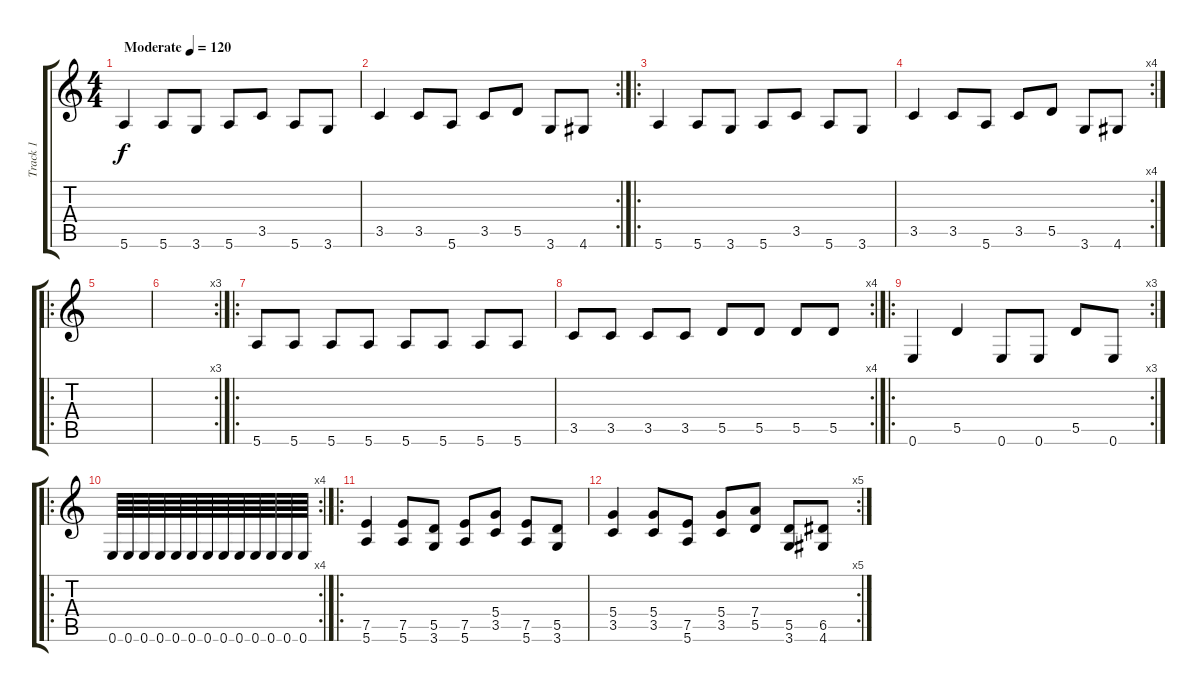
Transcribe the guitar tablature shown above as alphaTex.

\track ("Track 1" "Track 1") {instrument overdrivenguitar}
\staff {score tabs}
\tuning (E4 B3 G3 D3 A2 E2) {hide}
\ts (4 4)
\tempo (120 "Moderate")
\clef g2
\ks c
5.6.4{dy f instrument overdrivenguitar} 5.6.8 3.6.8 5.6.8 3.5.8 5.6.8 3.6.8 |
\rc 2
3.5.4 3.5.8 5.6.8 3.5.8 5.5.8 3.6.8 4.6.8 |
\ro
5.6.4 5.6.8 3.6.8 5.6.8 3.5.8 5.6.8 3.6.8 |
\rc 4
3.5.4 3.5.8 5.6.8 3.5.8 5.5.8 3.6.8 4.6.8 |
\ro
|
\rc 3
|
\ro
5.6.8 5.6.8 5.6.8 5.6.8 5.6.8 5.6.8 5.6.8 5.6.8 |
\rc 4
3.5.8 3.5.8 3.5.8 3.5.8 5.5.8 5.5.8 5.5.8 5.5.8 |
\ro
\rc 3
0.6.4 5.5.4 0.6.8 0.6.8 5.5.8 0.6.8 |
\ro
\rc 4
0.6.64 0.6.64 0.6.64 0.6.64 0.6.64 0.6.64 0.6.64 0.6.64 0.6.64 0.6.64 0.6.64 0.6.64 0.6.64 |
\ro
(7.5 5.6).4 (7.5 5.6).8 (5.5 3.6).8 (7.5 5.6).8 (5.4 3.5).8 (7.5 5.6).8 (5.5 3.6).8 |
\rc 5
(5.4 3.5).4 (5.4 3.5).8 (7.5 5.6).8 (5.4 3.5).8 (7.4 5.5).8 (5.5 3.6).8 (6.5 4.6).8
